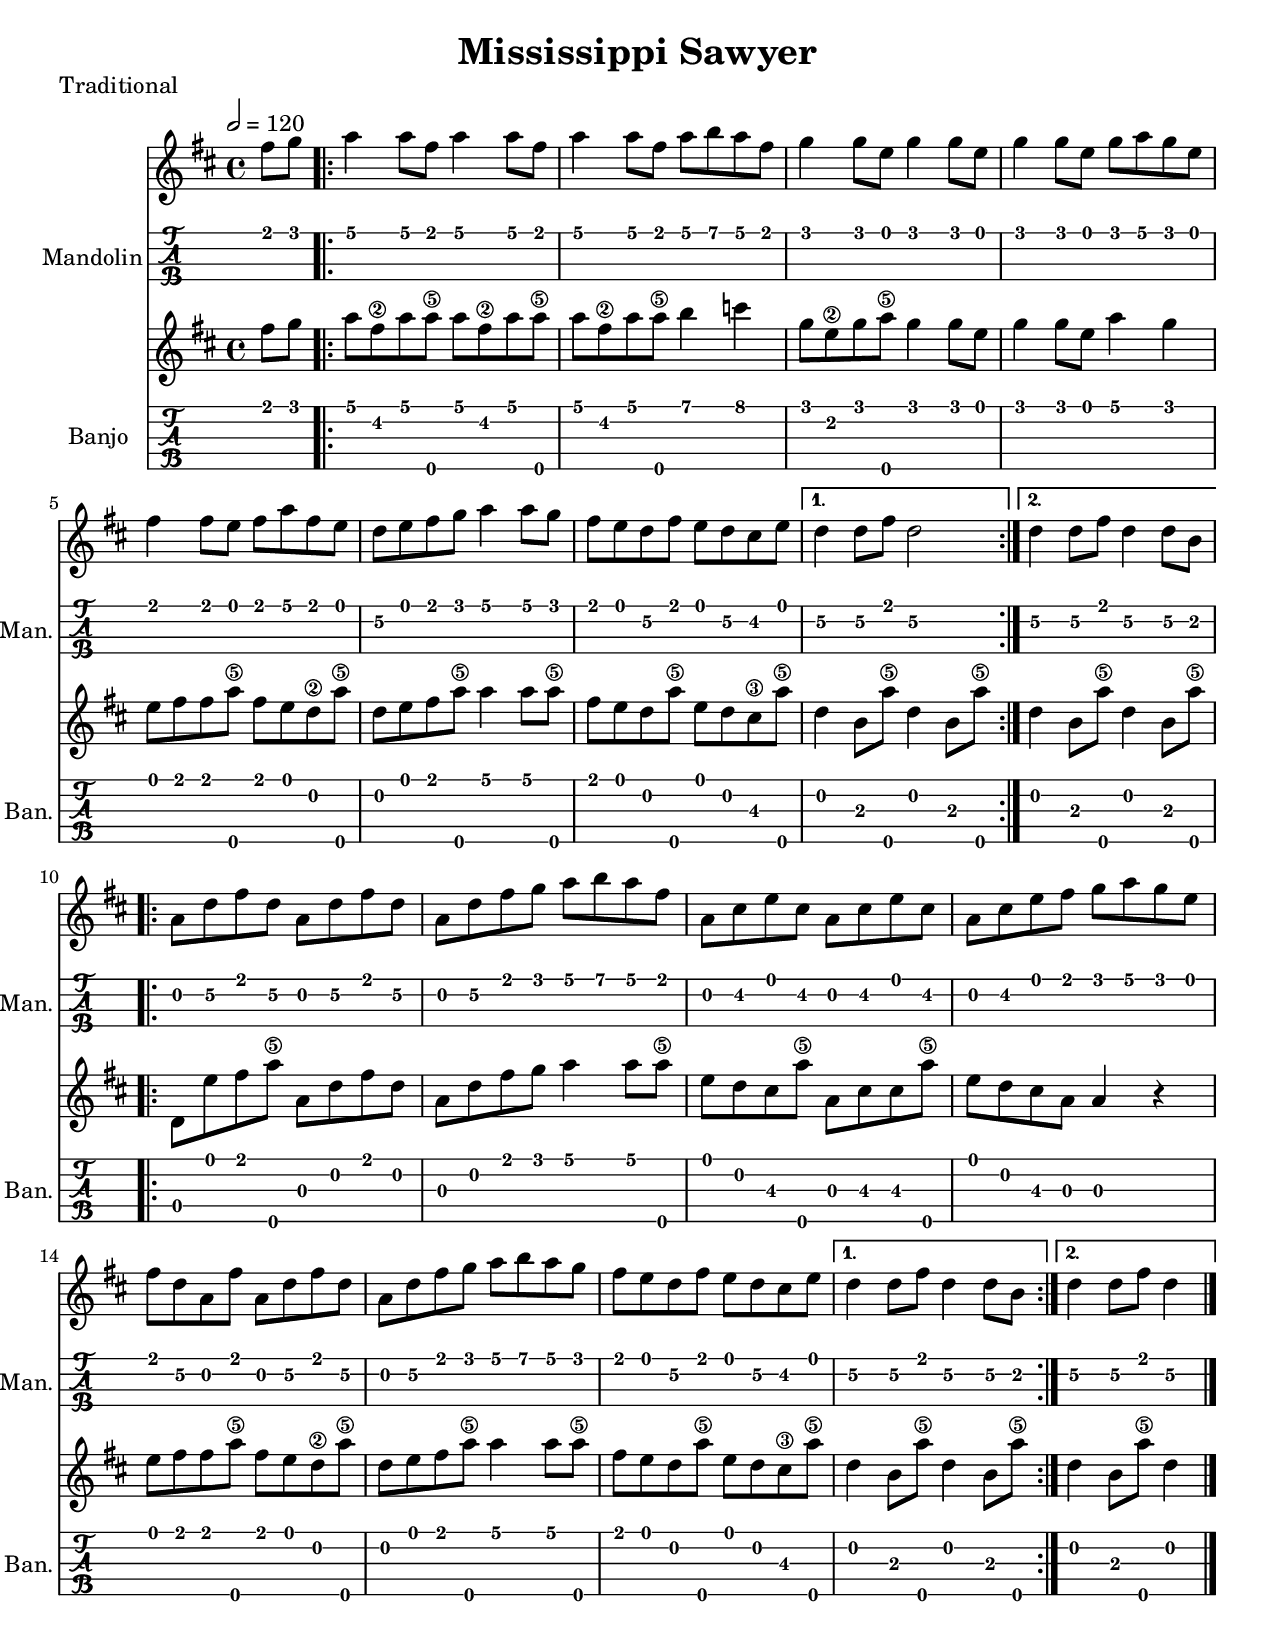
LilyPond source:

\version "2.3.25"
\header {
  title = "Mississippi Sawyer"
  piece = "Traditional"
}
#(set-default-paper-size "letter")

melody = \relative c {
  \time 4/4
  \tempo 2 = 120
  \key d \major
  \partial 8*2
  
  fis''8 g |
  \repeat volta 2 {
    a4 a8 fis a4 a8 fis |
    a4 a8 fis a b a fis |
    g4 g8 e g4 g8 e |
    g4 g8 e g a g e |
    fis4 fis8 e fis a fis e |
    d e fis g a4 a8 g |
    fis e d fis e d cis e |
  } \alternative {
    { d4 d8 fis d2 | }
    { d4 d8 fis d4 d8 b | }
  }
  \repeat volta 2 {
    a d fis d a d fis d |
    a d fis g a b a fis |
    a, cis e cis a cis e cis |
    a cis e fis g a g e |
    fis d a fis' a, d fis d |
    a d fis g a b a g |
    fis e d fis e d cis e |
  } \alternative {
    { d4 d8 fis d4 d8 b | }
    { d4 d8 fis d4 \bar "|." }
  }
}

banjo = \relative c {
  \time 4/4
  \tempo 2 = 120
  \key d \major
  \partial 8*2
  
  fis'8 g |
  \repeat volta 2 {
    a8 fis\2 a8 a\5 a8 fis\2 a8 a\5 |
    a8 fis\2 a8 a\5 b4 c |
    g8 e\2 g8 a\5 g4 g8 e |
    g4 g8 e a4 g |
    e8 fis fis8 a\5 fis e d\2 a'\5 |
    d, e fis a\5 a4 a8 a\5 |
    fis e d a'\5 e d cis\3 a'\5 |
  } \alternative {
    { d,4 b8 a'\5 d,4 b8 a'\5 | }
    { d,4 b8 a'\5 d,4 b8 a'\5 | }
  }
  \repeat volta 2 {
    d,,8 e' fis a\5 a, d fis d |
    a d fis g a4 a8 a\5 |
    e8 d cis a'\5 a, cis cis a'\5 |
    e d cis a a4 r4 |
    e'8 fis fis8 a\5 fis e d\2 a'\5 |
    d, e fis a\5 a4 a8 a\5 |
    fis e d a'\5 e d cis\3 a'\5 |
  } \alternative {
    { d,4 b8 a'\5 d,4 b8 a'\5 | }
    { d,4 b8 a'\5 d,4 \bar "|." }
  }
}

\score {
  <<
    \context Staff=melody \melody
    \new TabStaff <<
%      \set TabStaff.stringTunings = #mandolin-tuning
      \set TabStaff.stringTunings = #'(16 9 2 -5)
      \set Staff.instrument = "Mandolin"
      \set Staff.instr = "Man."
      \melody
    >>
    \context Staff=banjo \transpose c c' \banjo
    \new TabStaff <<
      \set TabStaff.stringTunings = #'(4 2 -3 -10 9)
      \set Staff.instrument = "Banjo"
      \set Staff.instr = "Ban."
      \banjo
    >>
  >>
}

% midi score
\score {
  \unfoldRepeats
  \context PianoStaff <<
%    \context Staff=melody \melody
    \context Staff=banjo \banjo
  >>
  \midi {
    \tempo 2=120
  }
}
